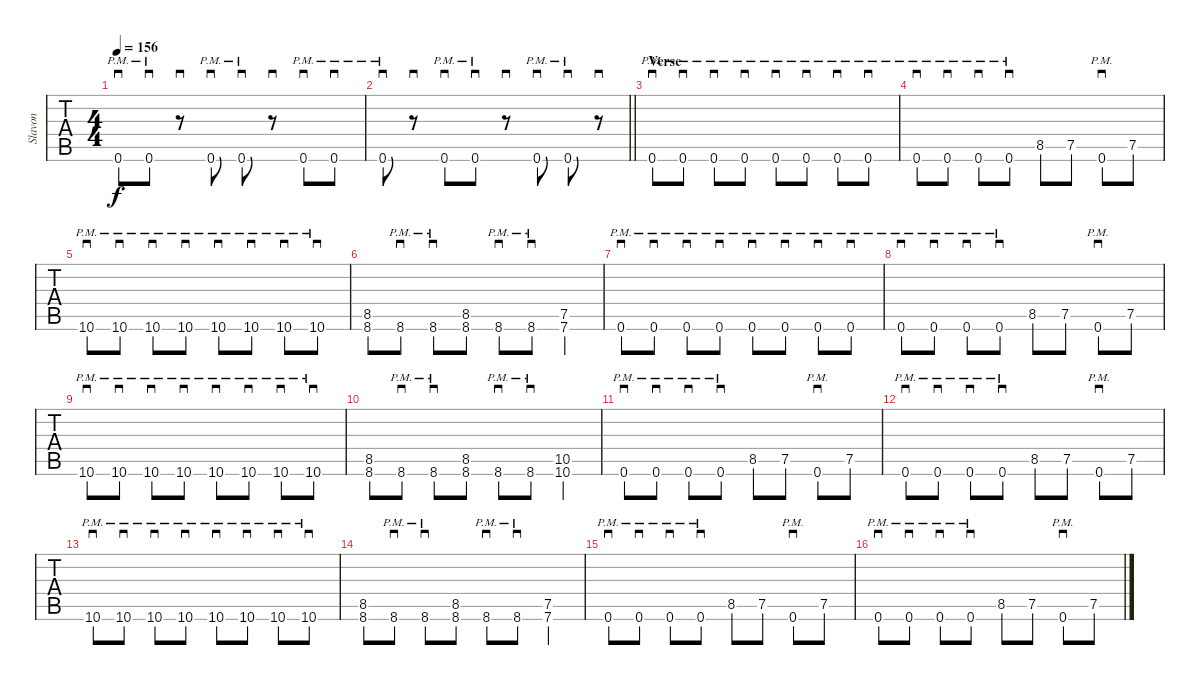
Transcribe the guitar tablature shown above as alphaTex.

\track ("Slavon" "Slavon") {instrument distortionguitar}
\staff {tabs}
\tuning (Eb4 Bb3 Gb3 Db3 Ab2 Db2) {hide}
\ts (4 4)
\tempo 156
\clef g2
\ks c
0.6{pm}.8{sd dy f} 0.6{pm}.8{sd} r.8{sd} 0.6{pm}.8{sd} 0.6{pm}.8{sd} r.8{sd} 0.6{pm}.8{sd} 0.6{pm}.8{sd} |
\barLineRight lightlight
0.6{pm}.8{sd} r.8{sd} 0.6{pm}.8{sd} 0.6{pm}.8{sd} r.8{sd} 0.6{pm}.8{sd} 0.6{pm}.8{sd} r.8{sd} |
\section ("" "Verse")
0.6{pm}.8{sd} 0.6{pm}.8{sd} 0.6{pm}.8{sd} 0.6{pm}.8{sd} 0.6{pm}.8{sd} 0.6{pm}.8{sd} 0.6{pm}.8{sd} 0.6{pm}.8{sd} |
0.6{pm}.8{sd} 0.6{pm}.8{sd} 0.6{pm}.8{sd} 0.6{pm}.8{sd} 8.5.8 7.5.8 0.6{pm}.8{sd} 7.5.8 |
10.6{pm}.8{sd} 10.6{pm}.8{sd} 10.6{pm}.8{sd} 10.6{pm}.8{sd} 10.6{pm}.8{sd} 10.6{pm}.8{sd} 10.6{pm}.8{sd} 10.6{pm}.8{sd} |
(8.5 8.6).8 8.6{pm}.8{sd} 8.6{pm}.8{sd} (8.5 8.6).8 8.6{pm}.8{sd} 8.6{pm}.8{sd} (7.5 7.6).4 |
0.6{pm}.8{sd} 0.6{pm}.8{sd} 0.6{pm}.8{sd} 0.6{pm}.8{sd} 0.6{pm}.8{sd} 0.6{pm}.8{sd} 0.6{pm}.8{sd} 0.6{pm}.8{sd} |
0.6{pm}.8{sd} 0.6{pm}.8{sd} 0.6{pm}.8{sd} 0.6{pm}.8{sd} 8.5.8 7.5.8 0.6{pm}.8{sd} 7.5.8 |
10.6{pm}.8{sd} 10.6{pm}.8{sd} 10.6{pm}.8{sd} 10.6{pm}.8{sd} 10.6{pm}.8{sd} 10.6{pm}.8{sd} 10.6{pm}.8{sd} 10.6{pm}.8{sd} |
(8.5 8.6).8 8.6{pm}.8{sd} 8.6{pm}.8{sd} (8.5 8.6).8 8.6{pm}.8{sd} 8.6{pm}.8{sd} (10.5 10.6).4 |
0.6{pm}.8{sd} 0.6{pm}.8{sd} 0.6{pm}.8{sd} 0.6{pm}.8{sd} 8.5.8 7.5.8 0.6{pm}.8{sd} 7.5.8 |
0.6{pm}.8{sd} 0.6{pm}.8{sd} 0.6{pm}.8{sd} 0.6{pm}.8{sd} 8.5.8 7.5.8 0.6{pm}.8{sd} 7.5.8 |
10.6{pm}.8{sd} 10.6{pm}.8{sd} 10.6{pm}.8{sd} 10.6{pm}.8{sd} 10.6{pm}.8{sd} 10.6{pm}.8{sd} 10.6{pm}.8{sd} 10.6{pm}.8{sd} |
(8.5 8.6).8 8.6{pm}.8{sd} 8.6{pm}.8{sd} (8.5 8.6).8 8.6{pm}.8{sd} 8.6{pm}.8{sd} (7.5 7.6).4 |
0.6{pm}.8{sd} 0.6{pm}.8{sd} 0.6{pm}.8{sd} 0.6{pm}.8{sd} 8.5.8 7.5.8 0.6{pm}.8{sd} 7.5.8 |
0.6{pm}.8{sd} 0.6{pm}.8{sd} 0.6{pm}.8{sd} 0.6{pm}.8{sd} 8.5.8 7.5.8 0.6{pm}.8{sd} 7.5.8
